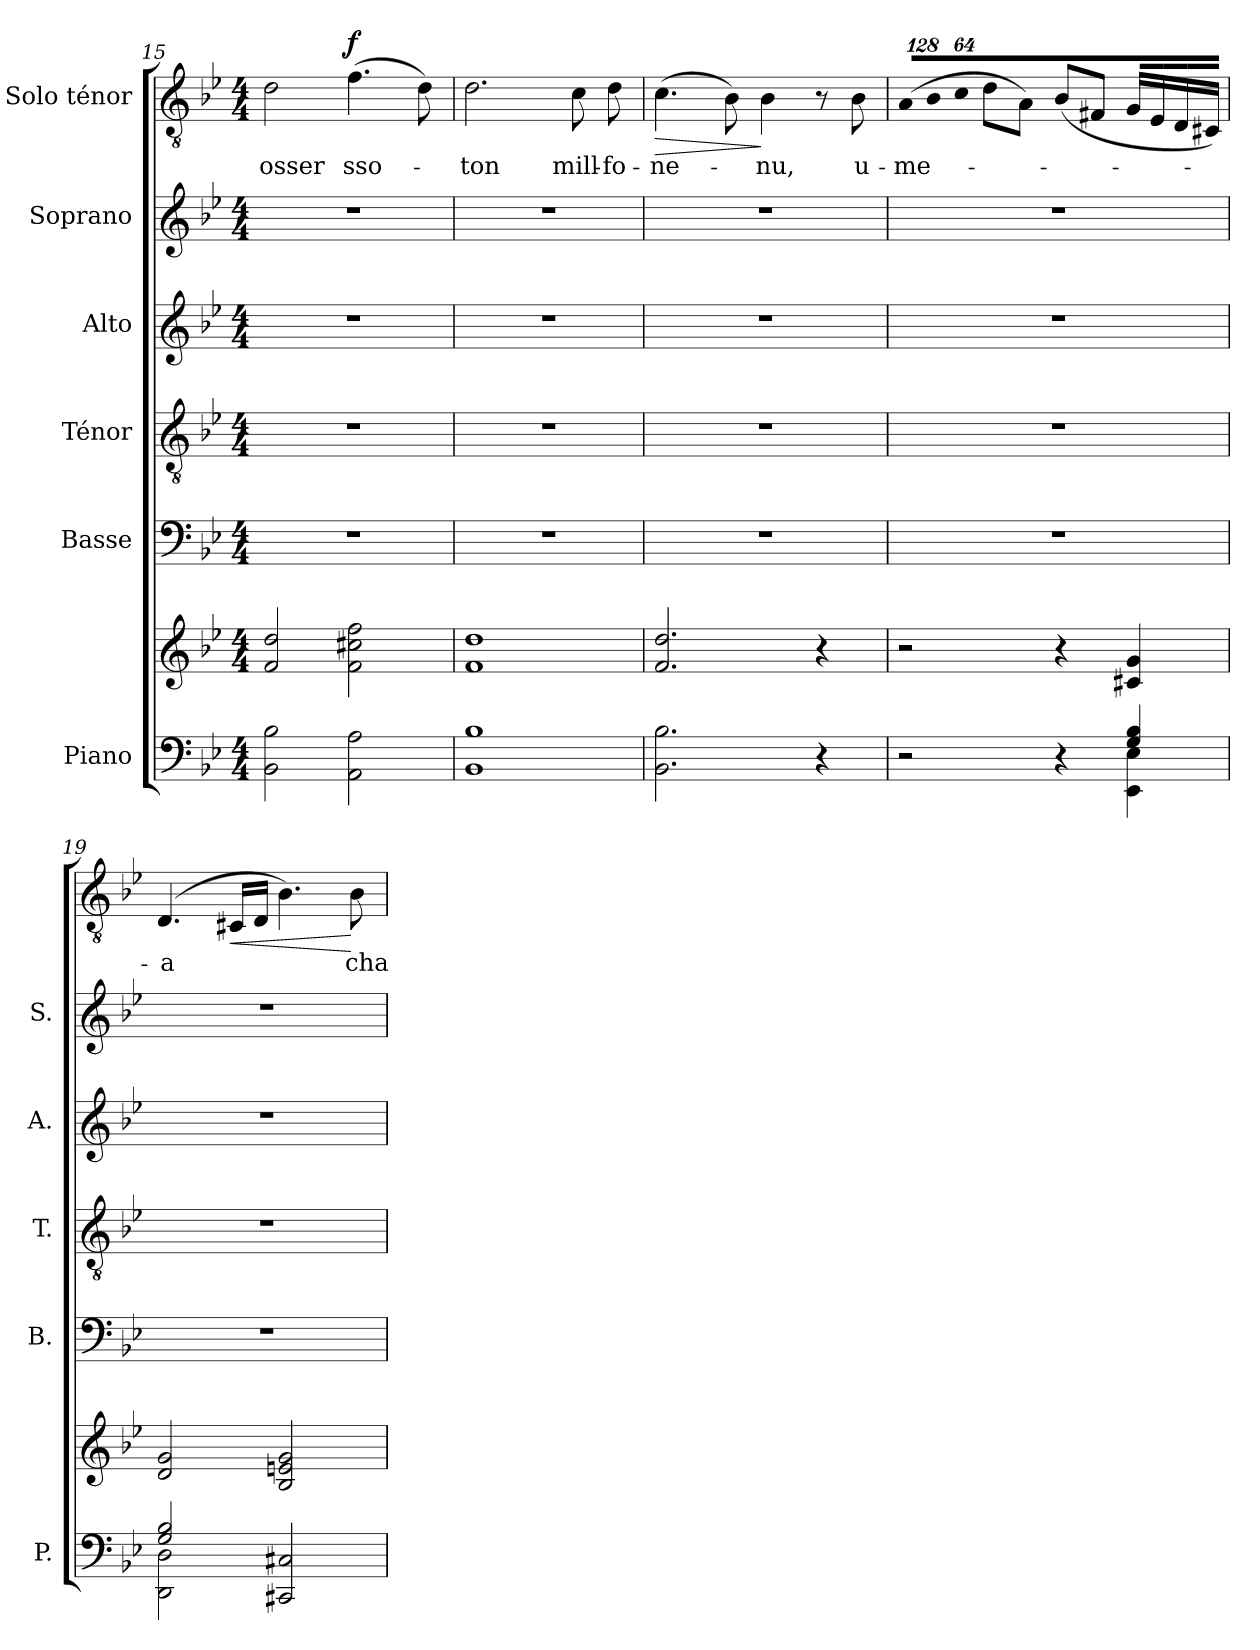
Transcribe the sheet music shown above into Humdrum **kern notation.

**kern	**kern	**kern	**kern	**kern	**kern	**kern	**text	**dynam
*part6	*part6	*part5	*part4	*part3	*part2	*part1	*part1	*part1
*staff7	*staff6	*staff5	*staff4	*staff3	*staff2	*staff1	*staff1	*staff1
*I"Piano	*	*I"Basse	*I"Ténor	*I"Alto	*I"Soprano	*I"Solo ténor	*	*
*I'P.	*	*I'B.	*I'T.	*I'A.	*I'S.	*	*	*
*clefF4	*clefG2	*clefF4	*clefGv2	*clefG2	*clefG2	*clefGv2	*	*
*	*	*	*ITrd7c12	*	*	*ITrd7c12	*	*
*k[b-e-]	*k[b-e-]	*k[b-e-]	*k[b-e-]	*k[b-e-]	*k[b-e-]	*k[b-e-]	*	*
*g:	*g:	*g:	*g:	*g:	*g:	*g:	*	*
*M4/4	*M4/4	*M4/4	*M4/4	*M4/4	*M4/4	*M4/4	*	*
=15	=15	=15	=15	=15	=15	=15	=15	=15
!	!	!	!	!	!	!	!LO:LY:b:color=#000000	!
2BB-i\ 2B-i	2fi/ 2ddi	1r	1r	1r	1r	2Di\	osser	.
!	!	!	!	!	!	!	!LO:LY:b:color=#000000	!
2AAi\ 2Ai	2fi\ 2cc#Xi 2ffi	.	.	.	.	(4.Fi\	sso-	f
.	.	.	.	.	.	8Di\)	.	.
=16	=16	=16	=16	=16	=16	=16	=16	=16
!	!	!	!	!	!	!	!LO:LY:b:color=#000000	!
1BB-i 1B-i	1fi 1ddi	1r	1r	1r	1r	2.Di\	-ton	.
!	!	!	!	!	!	!	!LO:LY:b:color=#000000	!
.	.	.	.	.	.	8Ci\	mill-	.
!	!	!	!	!	!	!	!LO:LY:b:color=#000000	!
.	.	.	.	.	.	8Di\	-fo-	.
!!LO:LB:g=z
=17	=17	=17	=17	=17	=17	=17	=17	=17
!	!	!	!	!	!	!	!LO:LY:b:color=#000000	!LO:HP:b
2.BB-i\ 2.B-i	2.fi/ 2.ddi	1r	1r	1r	1r	(4.Ci\	-ne-	>
.	.	.	.	.	.	8BB-i\)	.	.
!	!	!	!	!	!	!	!LO:LY:b:color=#000000	!
.	.	.	.	.	.	4BB-i\	-nu,	]
4r	4r	.	.	.	.	8r	.	.
!	!	!	!	!	!	!	!LO:LY:b:color=#000000	!
.	.	.	.	.	.	8BB-i\	u-	.
=18	=18	=18	=18	=18	=18	=18	=18	=18
*^	*	*	*	*	*	*	*	*
*	*	*	*	*	*	*	*Xbrackettup	*	*
!	!	!	!	!	!	!	!LO:N:vis=8	!	!
!	!	!	!	!	!	!	!	!LO:LY:b:color=#000000	!
2r	2ryy	2r	1r	1r	1r	1r	(1024%85AAi\L	-me-	.
!	!	!	!	!	!	!	!LO:N:vis=8	!	!
.	.	.	.	.	.	.	1024%85BB-i\	.	.
!	!	!	!	!	!	!	!LO:N:vis=8	!	!
.	.	.	.	.	.	.	512%43Ci\J	.	.
.	.	.	.	.	.	.	8Di\L	.	.
.	.	.	.	.	.	.	8AAi\J)	.	.
4r	4ryy	4r	.	.	.	.	(8BB-i/L	.	.
.	.	.	.	.	.	.	8FF#Xi/J	.	.
4Gi/ 4B-i	4EE-i\ 4E-i	4c#Xi/ 4gi	.	.	.	.	16GGi/LL	.	.
.	.	.	.	.	.	.	16EE-i/	.	.
.	.	.	.	.	.	.	16DDi/	.	.
.	.	.	.	.	.	.	16CC#Xi/JJ)	.	.
=19	=19	=19	=19	=19	=19	=19	=19	=19	=19
!	!	!	!	!	!	!	!	!LO:LY:b:color=#000000	!
2Gi/ 2B-i	2DDi\ 2Di	2di/ 2gi	1r	1r	1r	1r	(4.DDi/	-a	.
!	!	!	!	!	!	!	!	!	!LO:HP:b
.	.	.	.	.	.	.	16CC#Xi/LL	.	<
.	.	.	.	.	.	.	16DDi/JJ	.	.
2ryy	2CC#Xi/ 2C#Xi	2B-i/ 2eni 2gi	.	.	.	.	4.BB-i\)	.	.
!	!	!	!	!	!	!	!	!LO:LY:b:color=#000000	!
.	.	.	.	.	.	.	8BB-i\	cha-	[
*v	*v	*	*	*	*	*	*	*	*
=	=	=	=	=	=	=	=	=
*-	*-	*-	*-	*-	*-	*-	*-	*-
